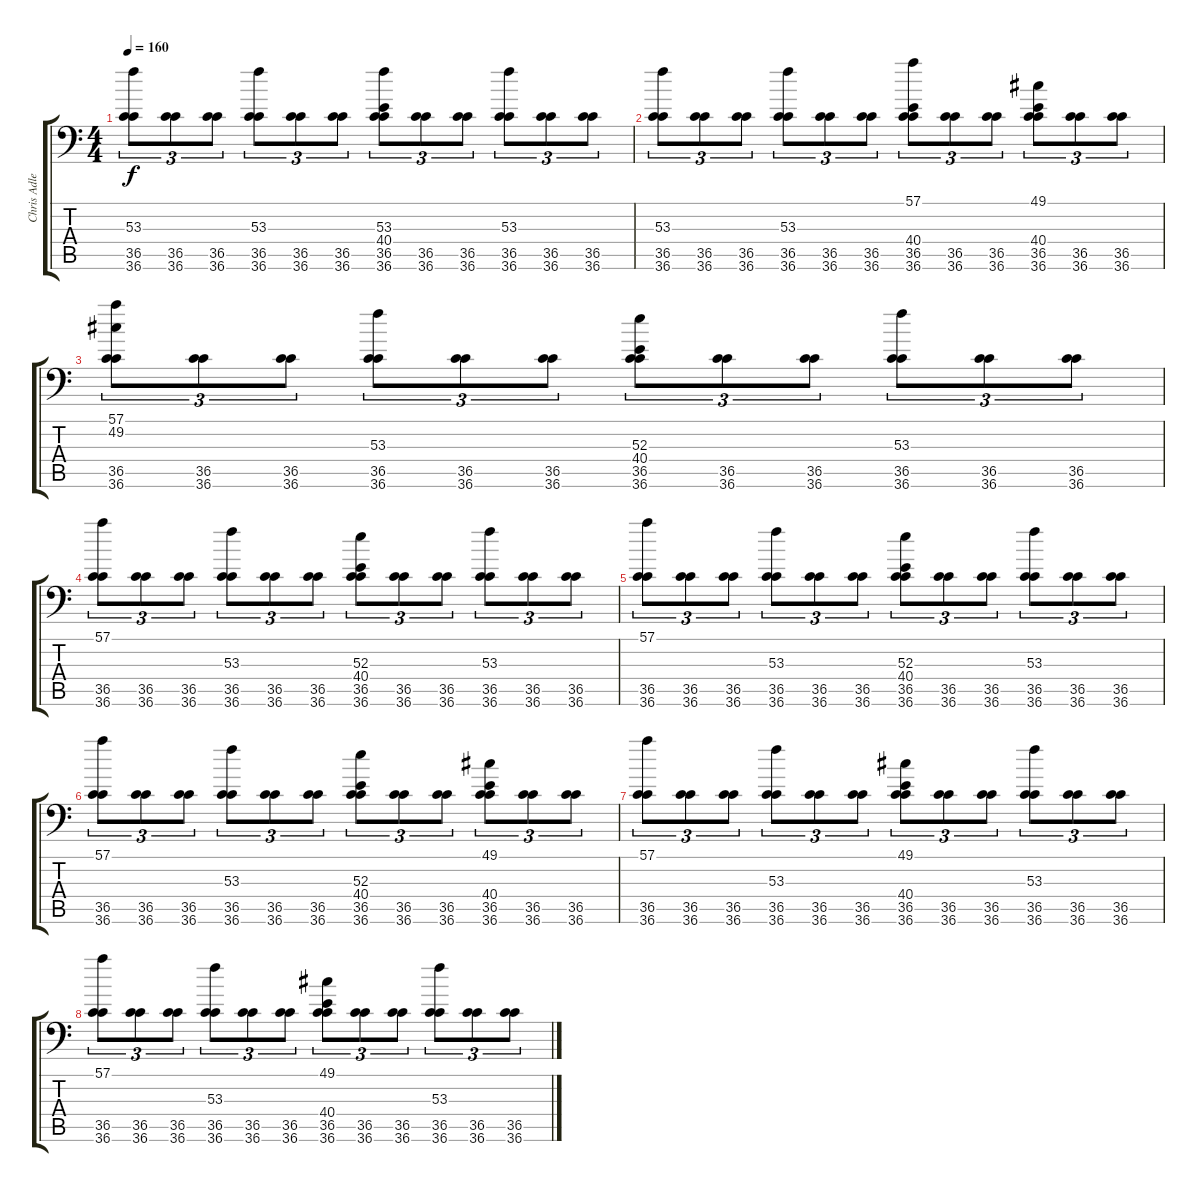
\track ("Chris Adler" "Chris Adle") {instrument acousticgrandpiano}
\staff {score tabs}
\tuning (C-1 C-1 C-1 C-1 C-1 C-1) {hide}
\ts (4 4)
\tempo 160
\clef f4
\ks c
(53.3 36.5 36.6).8{tu (3 2) dy f} (36.5 36.6).8{tu (3 2)} (36.5 36.6).8{tu (3 2)} (53.3 36.5 36.6).8{tu (3 2)} (36.5 36.6).8{tu (3 2)} (36.5 36.6).8{tu (3 2)} (53.3 40.4 36.5 36.6).8{tu (3 2)} (36.5 36.6).8{tu (3 2)} (36.5 36.6).8{tu (3 2)} (53.3 36.5 36.6).8{tu (3 2)} (36.5 36.6).8{tu (3 2)} (36.5 36.6).8{tu (3 2)} |
(53.3 36.5 36.6).8{tu (3 2)} (36.5 36.6).8{tu (3 2)} (36.5 36.6).8{tu (3 2)} (53.3 36.5 36.6).8{tu (3 2)} (36.5 36.6).8{tu (3 2)} (36.5 36.6).8{tu (3 2)} (57.1 40.4 36.5 36.6).8{tu (3 2)} (36.5 36.6).8{tu (3 2)} (36.5 36.6).8{tu (3 2)} (49.1 40.4 36.5 36.6).8{tu (3 2)} (36.5 36.6).8{tu (3 2)} (36.5 36.6).8{tu (3 2)} |
(57.1 49.2 36.5 36.6).8{tu (3 2)} (36.5 36.6).8{tu (3 2)} (36.5 36.6).8{tu (3 2)} (53.3 36.5 36.6).8{tu (3 2)} (36.5 36.6).8{tu (3 2)} (36.5 36.6).8{tu (3 2)} (52.3 40.4 36.5 36.6).8{tu (3 2)} (36.5 36.6).8{tu (3 2)} (36.5 36.6).8{tu (3 2)} (53.3 36.5 36.6).8{tu (3 2)} (36.5 36.6).8{tu (3 2)} (36.5 36.6).8{tu (3 2)} |
(57.1 36.5 36.6).8{tu (3 2)} (36.5 36.6).8{tu (3 2)} (36.5 36.6).8{tu (3 2)} (53.3 36.5 36.6).8{tu (3 2)} (36.5 36.6).8{tu (3 2)} (36.5 36.6).8{tu (3 2)} (52.3 40.4 36.5 36.6).8{tu (3 2)} (36.5 36.6).8{tu (3 2)} (36.5 36.6).8{tu (3 2)} (53.3 36.5 36.6).8{tu (3 2)} (36.5 36.6).8{tu (3 2)} (36.5 36.6).8{tu (3 2)} |
(57.1 36.5 36.6).8{tu (3 2)} (36.5 36.6).8{tu (3 2)} (36.5 36.6).8{tu (3 2)} (53.3 36.5 36.6).8{tu (3 2)} (36.5 36.6).8{tu (3 2)} (36.5 36.6).8{tu (3 2)} (52.3 40.4 36.5 36.6).8{tu (3 2)} (36.5 36.6).8{tu (3 2)} (36.5 36.6).8{tu (3 2)} (53.3 36.5 36.6).8{tu (3 2)} (36.5 36.6).8{tu (3 2)} (36.5 36.6).8{tu (3 2)} |
(57.1 36.5 36.6).8{tu (3 2)} (36.5 36.6).8{tu (3 2)} (36.5 36.6).8{tu (3 2)} (53.3 36.5 36.6).8{tu (3 2)} (36.5 36.6).8{tu (3 2)} (36.5 36.6).8{tu (3 2)} (52.3 40.4 36.5 36.6).8{tu (3 2)} (36.5 36.6).8{tu (3 2)} (36.5 36.6).8{tu (3 2)} (49.1 40.4 36.5 36.6).8{tu (3 2)} (36.5 36.6).8{tu (3 2)} (36.5 36.6).8{tu (3 2)} |
(57.1 36.5 36.6).8{tu (3 2)} (36.5 36.6).8{tu (3 2)} (36.5 36.6).8{tu (3 2)} (53.3 36.5 36.6).8{tu (3 2)} (36.5 36.6).8{tu (3 2)} (36.5 36.6).8{tu (3 2)} (49.1 40.4 36.5 36.6).8{tu (3 2)} (36.5 36.6).8{tu (3 2)} (36.5 36.6).8{tu (3 2)} (53.3 36.5 36.6).8{tu (3 2)} (36.5 36.6).8{tu (3 2)} (36.5 36.6).8{tu (3 2)} |
(57.1 36.5 36.6).8{tu (3 2)} (36.5 36.6).8{tu (3 2)} (36.5 36.6).8{tu (3 2)} (53.3 36.5 36.6).8{tu (3 2)} (36.5 36.6).8{tu (3 2)} (36.5 36.6).8{tu (3 2)} (49.1 40.4 36.5 36.6).8{tu (3 2)} (36.5 36.6).8{tu (3 2)} (36.5 36.6).8{tu (3 2)} (53.3 36.5 36.6).8{tu (3 2)} (36.5 36.6).8{tu (3 2)} (36.5 36.6).8{tu (3 2)}
